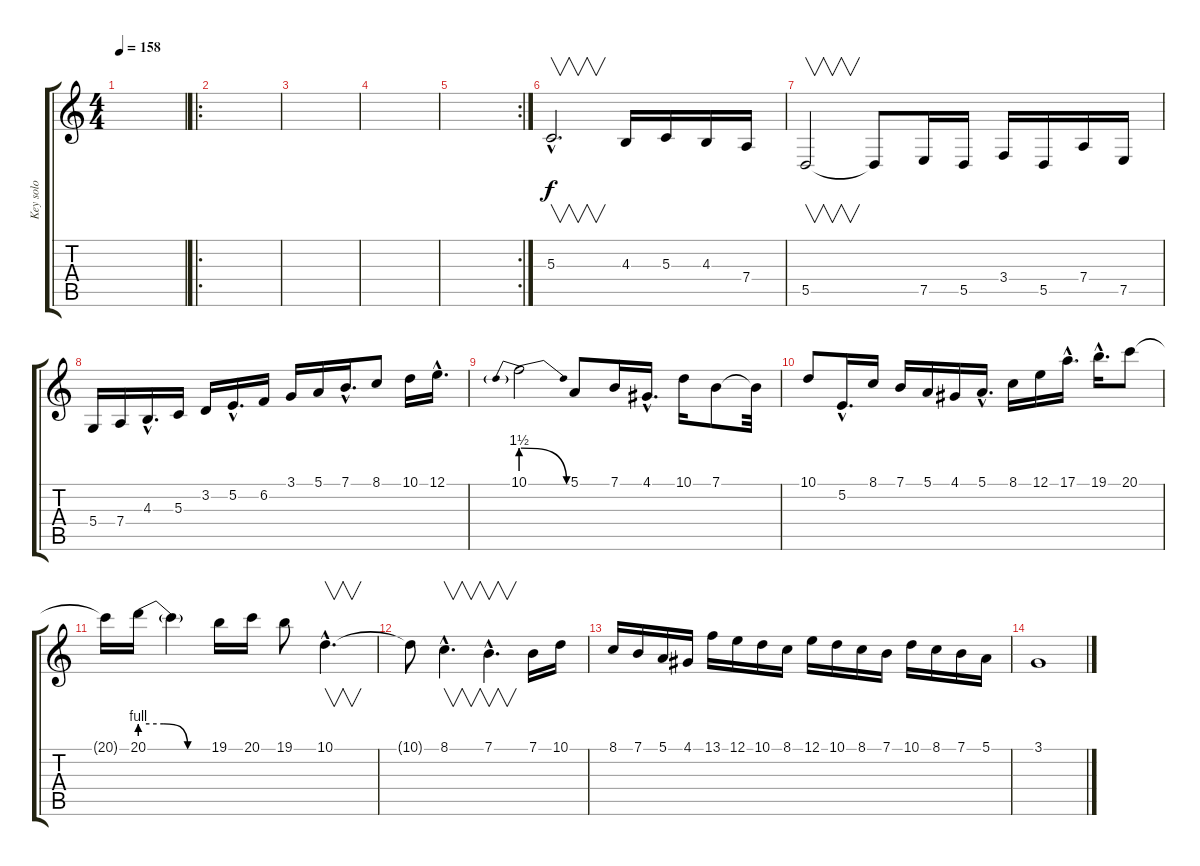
\track ("Key solo" "Key solo") {instrument lead2sawtooth}
\staff {score tabs}
\tuning (E4 B3 G3 D3 A2 E2) {hide}
\ts (4 4)
\tempo 158
\clef g2
\ks c
|
\ro
|
|
|
\rc 2
|
5.3{hac}.2{v d} 4.3.16 5.3.16 4.3.16 7.4.16 |
5.5.2{v} 5.5{t}.8 7.5.16 5.5.16 3.4.16 5.5.16 7.4.16 7.5.16 |
5.4.16 7.4.16 4.3{hac}.16{d} 5.3.16 3.2.16 5.2{hac}.16{d} 6.2.16 3.1.16 5.1.16 7.1{hac}.16{d} 8.1.8 10.1.16 12.1{hac}.16{d} |
10.1{be (prebendrelease 0 6 60 0)}.2 5.1.8 7.1.16 4.1{hac}.16{d} 10.1.16 7.1.8 7.1{t}.32 |
10.1.8 5.2{hac}.16{d} 8.1.16 7.1.16 5.1.16 4.1.16 5.1{hac}.16{d} 8.1.16 12.1.16 17.1{hac}.16{d} 19.1{hac}.16{d} 20.1.8 |
20.1{t}.16 20.1{be (custom 0 4 20 4 40 0 60 0)}.16 20.1{t}.4 19.1.16 20.1.16 19.1.8 10.1{hac}.4{v d} |
10.1{t}.8 8.1{hac}.4{v d} 7.1{hac}.4{v d} 7.1.16 10.1.16 |
8.1.16 7.1.16 5.1.16 4.1.16 13.1.16 12.1.16 10.1.16 8.1.16 12.1.16 10.1.16 8.1.16 7.1.16 10.1.16 8.1.16 7.1.16 5.1.16 |
3.1.1
